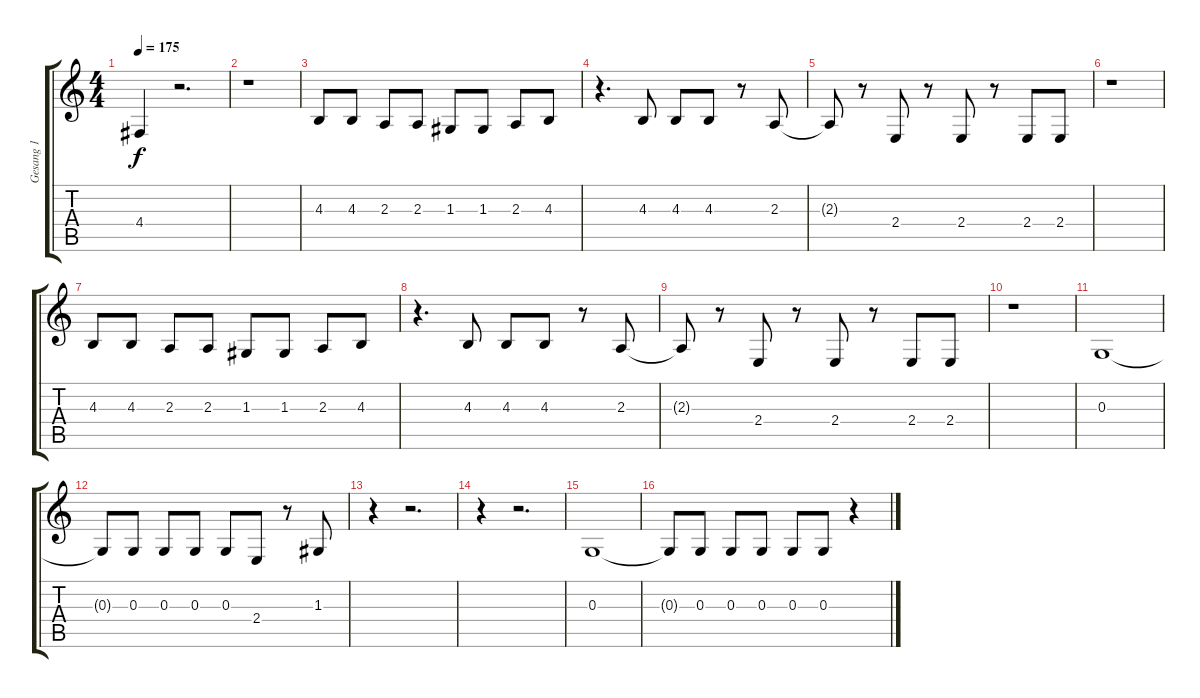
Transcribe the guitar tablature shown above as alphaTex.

\track ("Gesang 1" "Gesang 1") {instrument lead6voice}
\staff {score tabs}
\tuning (E4 B3 G3 D3 A2 E2) {hide}
\ts (4 4)
\tempo 175
\clef g2
\ks c
4.4.4{dy f} r.2{d} |
r.1 |
4.3.8 4.3.8 2.3.8 2.3.8 1.3.8 1.3.8 2.3.8 4.3.8 |
r.4{d} 4.3.8 4.3.8 4.3.8 r.8 2.3.8 |
2.3{t}.8 r.8 2.4.8 r.8 2.4.8 r.8 2.4.8 2.4.8 |
r.1 |
4.3.8 4.3.8 2.3.8 2.3.8 1.3.8 1.3.8 2.3.8 4.3.8 |
r.4{d} 4.3.8 4.3.8 4.3.8 r.8 2.3.8 |
2.3{t}.8 r.8 2.4.8 r.8 2.4.8 r.8 2.4.8 2.4.8 |
r.1 |
0.3.1 |
0.3{t}.8 0.3.8 0.3.8 0.3.8 0.3.8 2.4.8 r.8 1.3.8 |
r.4 r.2{d} |
r.4 r.2{d} |
0.3.1 |
0.3{t}.8 0.3.8 0.3.8 0.3.8 0.3.8 0.3.8 r.4
